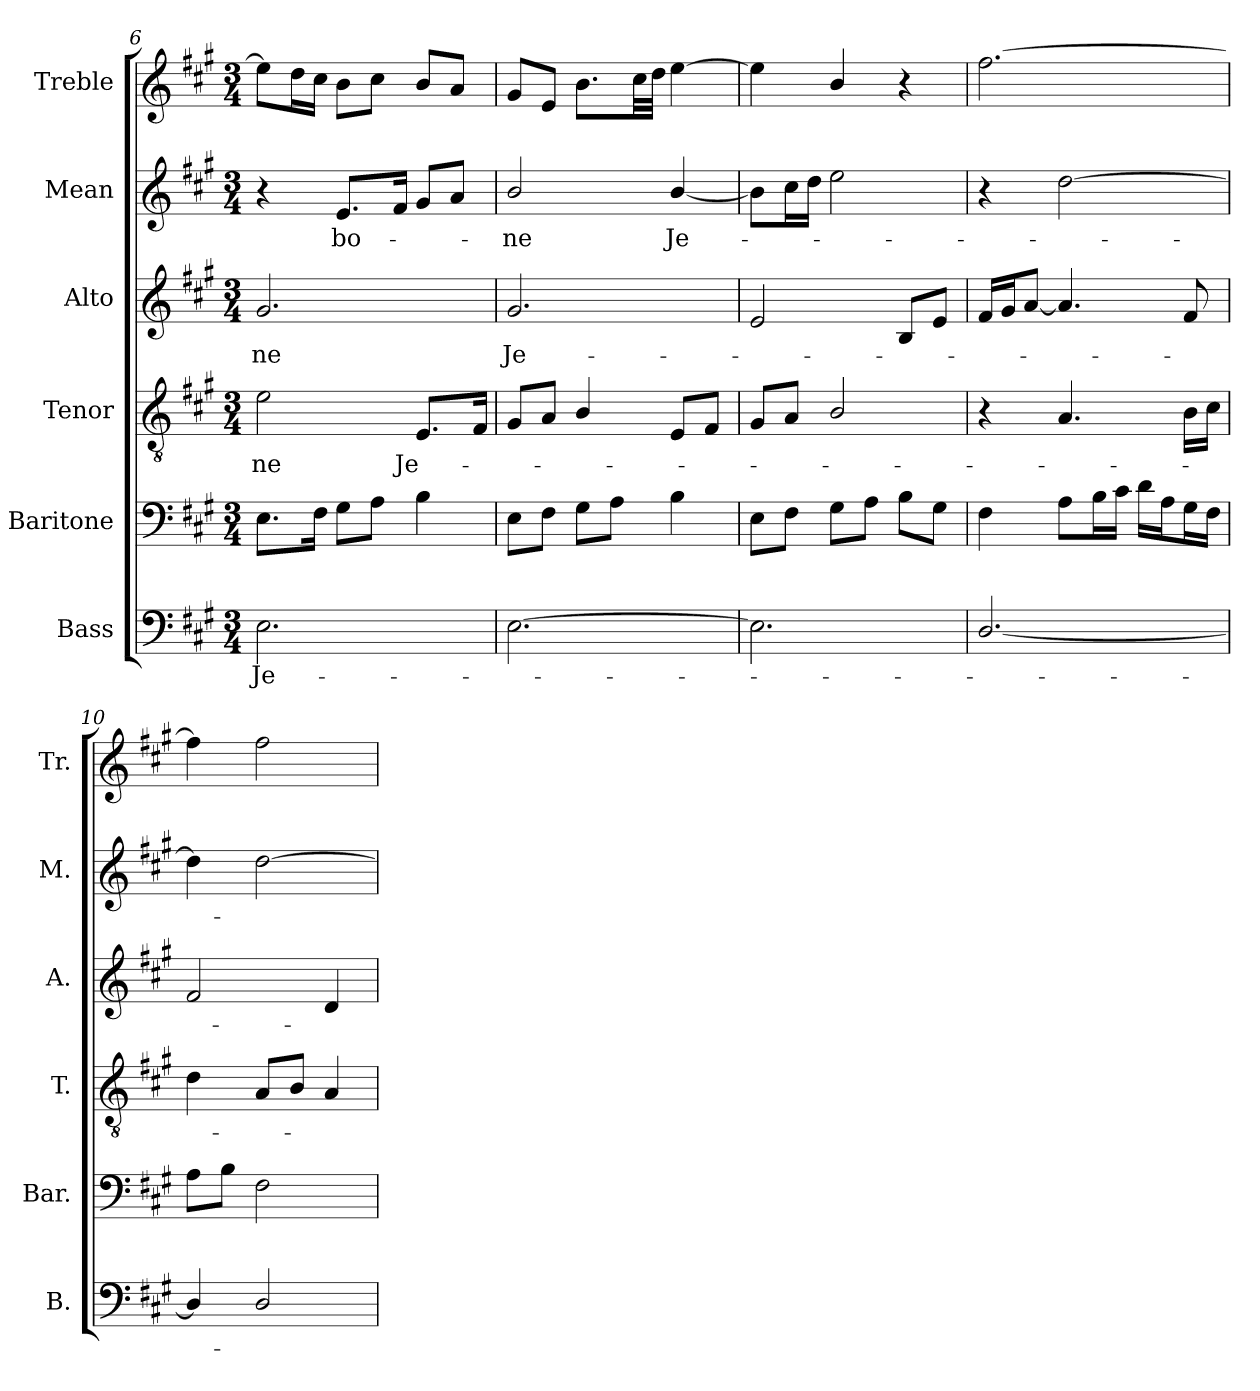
**kern	**text	**kern	**kern	**text	**kern	**text	**kern	**text	**kern
*part6	*part6	*part5	*part4	*part4	*part3	*part3	*part2	*part2	*part1
*staff6	*staff6	*staff5	*staff4	*staff4	*staff3	*staff3	*staff2	*staff2	*staff1
*I"Bass	*	*I"Baritone	*I"Tenor	*	*I"Alto	*	*I"Mean	*	*I"Treble
*I'B.	*	*I'Bar.	*I'T.	*	*I'A.	*	*I'M.	*	*I'Tr.
*clefF4	*	*clefF4	*clefGv2	*	*clefG2	*	*clefG2	*	*clefG2
*	*	*	*ITrd7c12	*	*	*	*	*	*
*k[f#c#g#]	*	*k[f#c#g#]	*k[f#c#g#]	*	*k[f#c#g#]	*	*k[f#c#g#]	*	*k[f#c#g#]
*A:	*	*A:	*A:	*	*A:	*	*A:	*	*A:
*M3/4	*	*M3/4	*M3/4	*	*M3/4	*	*M3/4	*	*M3/4
=6	=6	=6	=6	=6	=6	=6	=6	=6	=6
!	!LO:LY:b:color=#000000	!	!	!	!	!	!	!	!
!	!	!	!	!LO:LY:b:color=#000000	!	!	!	!	!
!	!	!	!	!	!	!LO:LY:b:color=#000000	!	!	!
2.Ei\	Je-	8.Ei\L	2Ei\	-ne	2.g#i/	-ne	4r	.	8eei\L]
.	.	.	.	.	.	.	.	.	16ddi\L
.	.	16F#i\Jk	.	.	.	.	.	.	16cc#i\JJ
!	!	!	!	!	!	!	!	!LO:LY:b:color=#000000	!
.	.	8G#i\L	.	.	.	.	8.ei/L	bo-	8bi\L
.	.	8Ai\J	.	.	.	.	.	.	8cc#i\J
.	.	.	.	.	.	.	16f#i/Jk	.	.
!	!	!	!	!LO:LY:b:color=#000000	!	!	!	!	!
.	.	4Bi\	8.EEi/L	Je-	.	.	8g#i/L	.	8bi/L
.	.	.	.	.	.	.	8ai/J	.	8ai/J
.	.	.	16FF#i/Jk	.	.	.	.	.	.
!!LO:LB:g=z
=7	=7	=7	=7	=7	=7	=7	=7	=7	=7
!	!	!	!	!	!	!LO:LY:b:color=#000000	!	!	!
!	!	!	!	!	!	!	!	!LO:LY:b:color=#000000	!
[2.Ei\	.	8Ei\L	8GG#i/L	.	2.g#i/	Je-	2bi/	-ne	8g#i/L
.	.	8F#i\J	8AAi/J	.	.	.	.	.	8ei/J
.	.	8G#i\L	4BBi/	.	.	.	.	.	8.bi\L
.	.	8Ai\J	.	.	.	.	.	.	.
.	.	.	.	.	.	.	.	.	32cc#i\LL
.	.	.	.	.	.	.	.	.	32ddi\JJJ
!	!	!	!	!	!	!	!	!LO:LY:b:color=#000000	!
.	.	4Bi\	8EEi/L	.	.	.	[4bi/	Je-	[4eei\
.	.	.	8FF#i/J	.	.	.	.	.	.
=8	=8	=8	=8	=8	=8	=8	=8	=8	=8
2.Ei\]	.	8Ei\L	8GG#i/L	.	2ei/	.	8bi\L]	.	4eei\]
.	.	8F#i\J	8AAi/J	.	.	.	16cc#i\L	.	.
.	.	.	.	.	.	.	16ddi\JJ	.	.
.	.	8G#i\L	2BBi/	.	.	.	2eei\	.	4bi/
.	.	8Ai\J	.	.	.	.	.	.	.
.	.	8Bi\L	.	.	8Bi/L	.	.	.	4r
.	.	8G#i\J	.	.	8ei/J	.	.	.	.
=9	=9	=9	=9	=9	=9	=9	=9	=9	=9
[2.Di/	.	4F#i\	4r	.	16f#i/LL	.	4r	.	[2.ff#i\
.	.	.	.	.	16g#i/J	.	.	.	.
.	.	.	.	.	[8ai/J	.	.	.	.
.	.	8Ai\L	4.AAi/	.	4.ai/]	.	[2ddi\	.	.
.	.	16Bi\L	.	.	.	.	.	.	.
.	.	16c#i\JJ	.	.	.	.	.	.	.
.	.	16di\LL	.	.	.	.	.	.	.
.	.	16Ai\J	.	.	.	.	.	.	.
.	.	16G#i\L	16BBi\LL	.	8f#i/	.	.	.	.
.	.	16F#i\JJ	16C#i\JJ	.	.	.	.	.	.
=10	=10	=10	=10	=10	=10	=10	=10	=10	=10
4Di/]	.	8Ai\L	4Di\	.	2f#i/	.	4ddi\]	.	4ff#i\]
.	.	8Bi\J	.	.	.	.	.	.	.
2Di/	.	2F#i\	8AAi/L	.	.	.	[2ddi\	.	2ff#i\
.	.	.	8BBi/J	.	.	.	.	.	.
.	.	.	4AAi/	.	4di/	.	.	.	.
=	=	=	=	=	=	=	=	=	=
*-	*-	*-	*-	*-	*-	*-	*-	*-	*-
